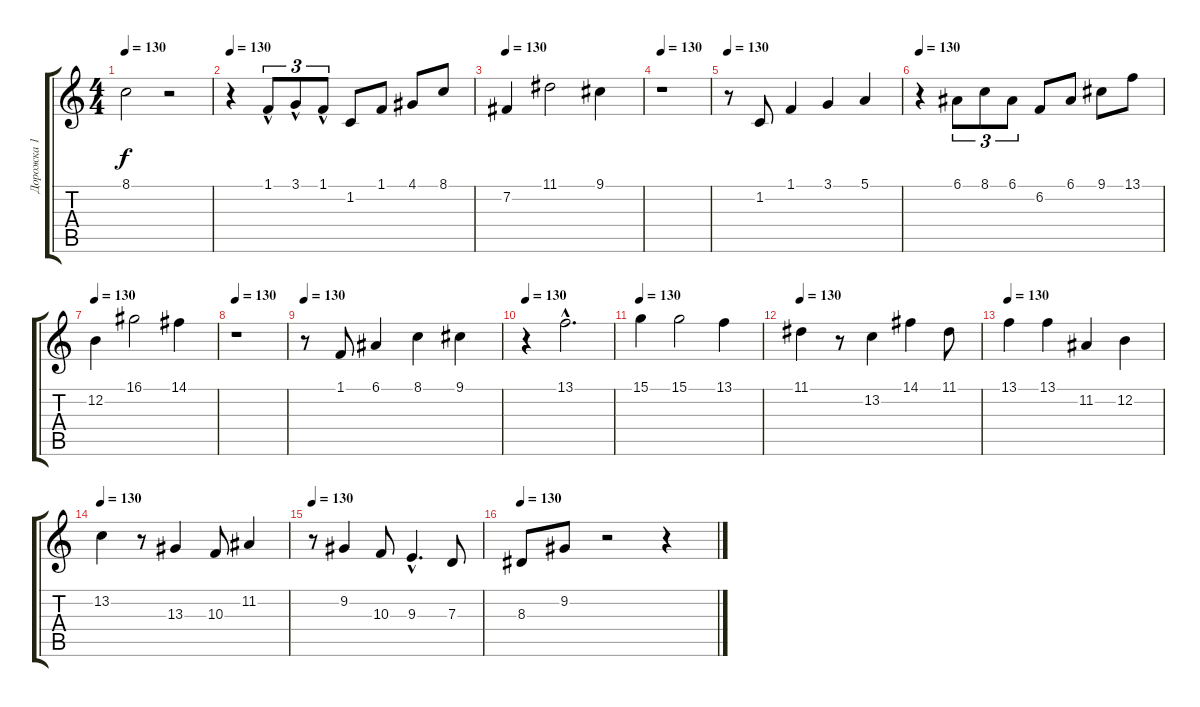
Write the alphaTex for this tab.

\track ("Дорожка 1" "Дорожка 1") {instrument violin}
\staff {score tabs}
\tuning (E4 B3 G3 D3 A2 E2) {hide}
\ts (4 4)
\tempo 130
\clef g2
\ks c
8.1{t}.2{dy f} r.2 |
\tempo 130
r.4 1.1{hac}.8{tu (3 2)} 3.1{hac}.8{tu (3 2)} 1.1{hac}.8{tu (3 2)} 1.2.8 1.1.8 4.1.8 8.1.8 |
\tempo 130
7.2.4 11.1.2 9.1.4 |
\tempo 130
r.1 |
\tempo 130
r.8 1.2.8 1.1.4 3.1.4 5.1.4 |
\tempo 130
r.4 6.1.8{tu (3 2)} 8.1.8{tu (3 2)} 6.1.8{tu (3 2)} 6.2.8 6.1.8 9.1.8 13.1.8 |
\tempo 130
12.2.4 16.1.2 14.1.4 |
\tempo 130
r.1 |
\tempo 130
r.8 1.1.8 6.1.4 8.1.4 9.1.4 |
\tempo 130
r.4 13.1{hac}.2{d} |
\tempo 130
15.1.4 15.1.2 13.1.4 |
\tempo 130
11.1.4 r.8 13.2.4 14.1.4 11.1.8 |
\tempo 130
13.1.4 13.1.4 11.2.4 12.2.4 |
\tempo 130
13.2.4 r.8 13.3.4 10.3.8 11.2.4 |
\tempo 130
r.8 9.2.4 10.3.8 9.3{hac}.4{d} 7.3.8 |
\tempo 130
8.3.8 9.2.8 r.2 r.4
